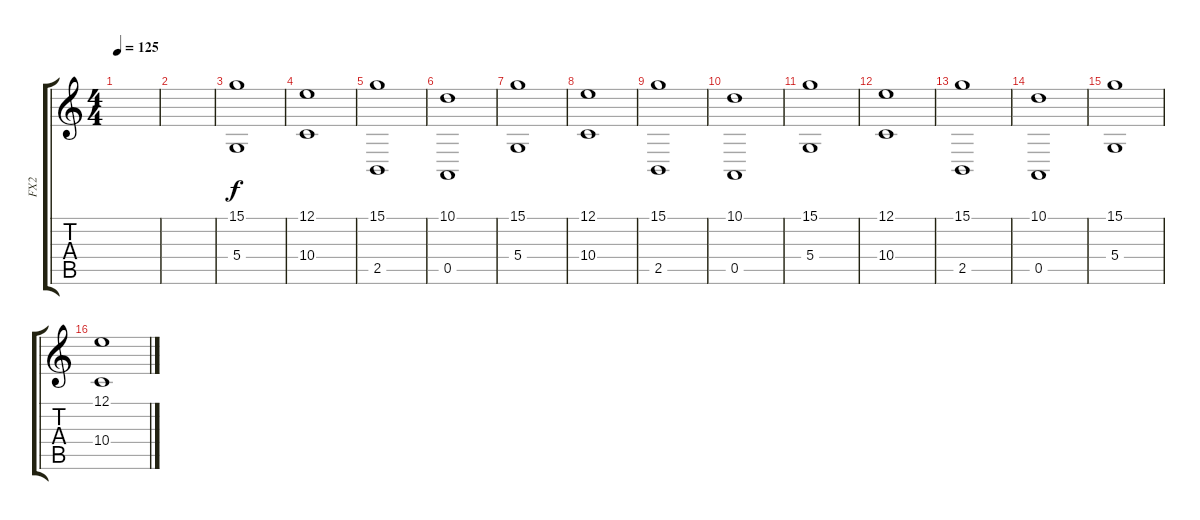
\track ("FX2" "FX2") {instrument synthstrings1}
\staff {score tabs}
\tuning (E4 B3 G3 D3 A2 E2) {hide}
\ts (4 4)
\tempo 125
\clef g2
\ks c
|
|
(15.1 5.4).1{volume 8 balance 5} |
(12.1 10.4).1 |
(15.1 2.5).1 |
(10.1 0.5).1 |
(15.1 5.4).1{volume 8 balance 5} |
(12.1 10.4).1 |
(15.1 2.5).1 |
(10.1 0.5).1 |
(15.1 5.4).1{volume 8 balance 5} |
(12.1 10.4).1 |
(15.1 2.5).1 |
(10.1 0.5).1 |
(15.1 5.4).1{volume 8 balance 5} |
(12.1 10.4).1
